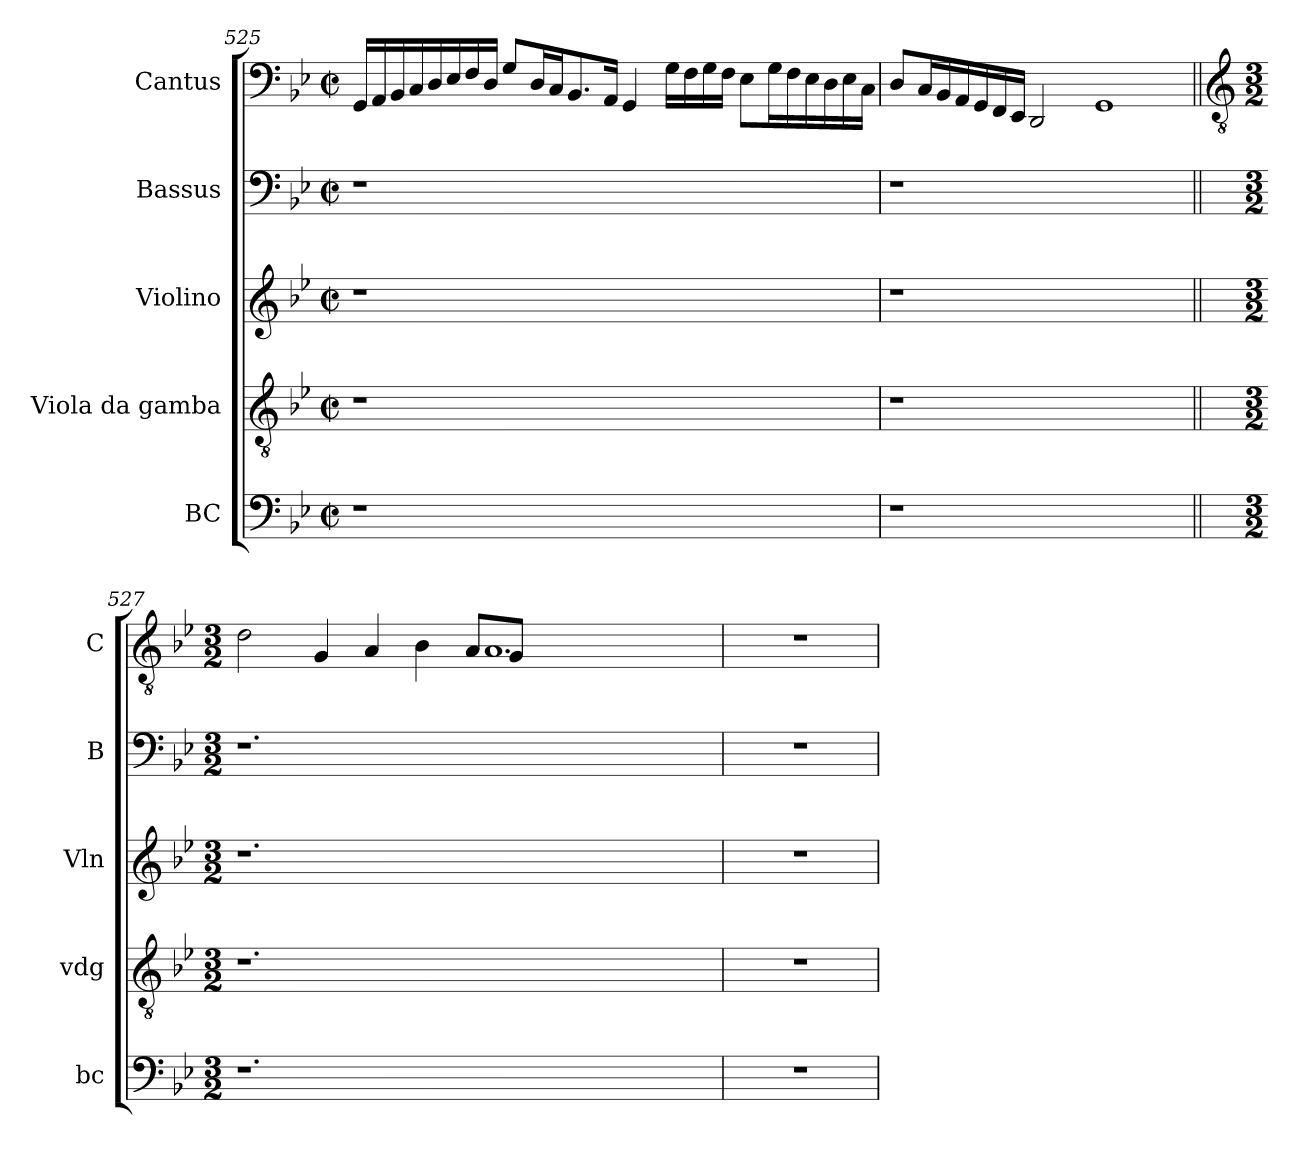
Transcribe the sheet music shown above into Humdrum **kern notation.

**kern	**kern	**kern	**kern	**kern
*part5	*part4	*part3	*part2	*part1
*staff5	*staff4	*staff3	*staff2	*staff1
*I"BC	*I"Viola da gamba	*I"Violino	*I"Bassus	*I"Cantus
*I'bc	*I'vdg	*I'Vln	*I'B	*I'C
!!LO:LB:g=z
*clefF4	*clefGv2	*clefG2	*clefF4	*clefF4
*k[b-e-]	*k[b-e-]	*k[b-e-]	*k[b-e-]	*k[b-e-]
*B-:	*B-:	*B-:	*B-:	*B-:
*M2/2	*M2/2	*M2/2	*M2/2	*M2/2
*met(c|)	*met(c|)	*met(c|)	*met(c|)	*met(c|)
=525	=525	=525	=525	=525
1r	1r	1r	1r	16GG/LL
.	.	.	.	16AA/
.	.	.	.	16BB-/
.	.	.	.	16C/
.	.	.	.	16D/
.	.	.	.	16E-/
.	.	.	.	16F/
.	.	.	.	16D/JJ
.	.	.	.	8G/L
.	.	.	.	16D/L
.	.	.	.	16C/J
.	.	.	.	8.BB-/
.	.	.	.	16AA/Jk
1ryy	1ryy	1ryy	1ryy	4GG/
.	.	.	.	16G\LL
.	.	.	.	16F\
.	.	.	.	16G\
.	.	.	.	16F\JJ
.	.	.	.	8E-\L
.	.	.	.	16G\L
.	.	.	.	16F\
.	.	.	.	16E-\
.	.	.	.	16D\
.	.	.	.	16E-\
.	.	.	.	16C\JJ
=526	=526	=526	=526	=526
1r	1r	1r	1r	8D/L
.	.	.	.	16C/L
.	.	.	.	16BB-/
.	.	.	.	16AA/
.	.	.	.	16GG/
.	.	.	.	16FF/
.	.	.	.	16EE-/JJ
.	.	.	.	2DD/
1ryy	1ryy	1ryy	1ryy	1GG
!!LO:LB:g=z
=527||	=527||	=527||	=527||	=527||
*	*	*	*	*clefGv2
*M3/2	*M3/2	*M3/2	*M3/2	*M3/2
*	*	*	*	*^
1.r	1.r	1.r	1.r	2d\	1ryy
.	.	.	.	4G/	.
.	.	.	.	4A/	.
.	.	.	.	4B-\	4.ryy
.	.	.	.	8A/L	.
.	.	.	.	8G/J	1.A
1ryy	1ryy	1ryy	1ryy	1ryy	.
4.ryy	4.ryy	4.ryy	4.ryy	4.ryy	.
*	*	*	*	*v	*v
=528	=528	=528	=528	=528
1.r	1.r	1.r	1.r	1.r
=	=	=	=	=
*-	*-	*-	*-	*-
